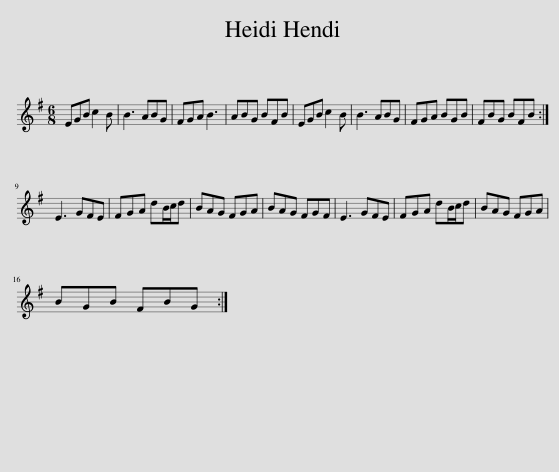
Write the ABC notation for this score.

X:1
L:1/8
M:6/8
I:linebreak $
K:Emin
V:1 treble
V:1
 EGB c2 B | B3 ABG | FGA B3 | ABG BFB | EGB c2 B | %5
 B3 ABG | FGA BGB | FBG BFB :|$ E3 GFE | FGA dB/c/d | %10
 BAG FGA | BAG FGF | E3 GFE | FGA dB/c/d | BAG FGA |$ %15
 BGB FBG :| %16
